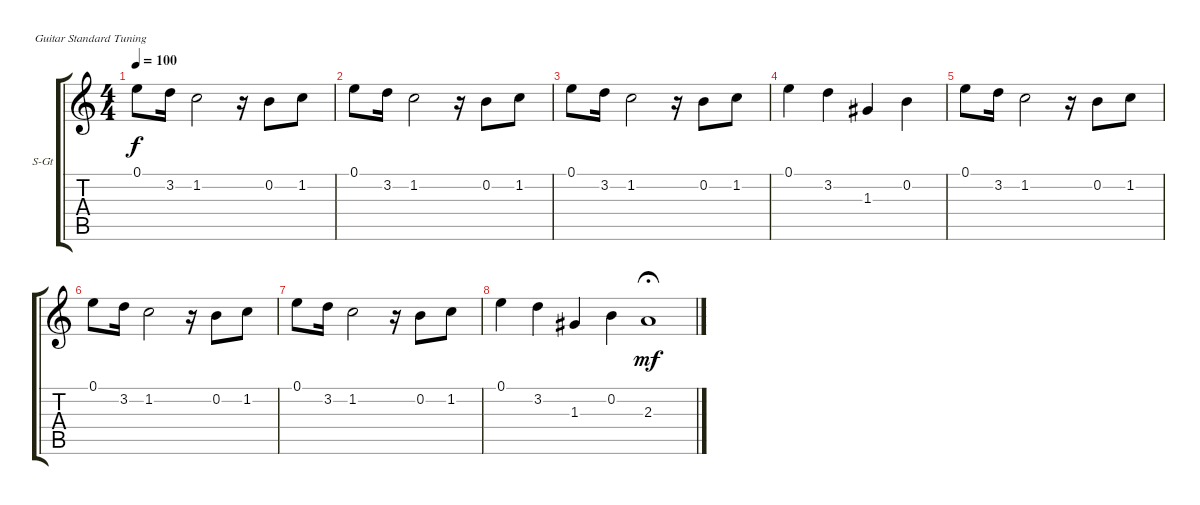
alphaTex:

\defaultSystemsLayout 4
\bracketExtendMode groupsimilarinstruments
\firstSystemTrackNameOrientation horizontal
\otherSystemsTrackNameOrientation horizontal
\track ("Steel Guitar" "S-Gt") {instrument acousticguitarsteel}
\staff {score tabs}
\tuning (E4 B3 G3 D3 A2 E2)
\ts (4 4)
\tempo 100
\clef g2
\ks c
0.1.8{dy f} 3.2.16 1.2.2 r.16 0.2.8 1.2.8 |
0.1.8 3.2.16 1.2.2 r.16 0.2.8 1.2.8 |
0.1.8 3.2.16 1.2.2 r.16 0.2.8 1.2.8 |
0.1.4 3.2.4 1.3.4 0.2.4 |
0.1.8 3.2.16 1.2.2 r.16 0.2.8 1.2.8 |
0.1.8 3.2.16 1.2.2 r.16 0.2.8 1.2.8 |
0.1.8 3.2.16 1.2.2 r.16 0.2.8 1.2.8 |
0.1.4 3.2.4 1.3.4 0.2.4 2.3.1{dy mf fermata (medium 1)}
